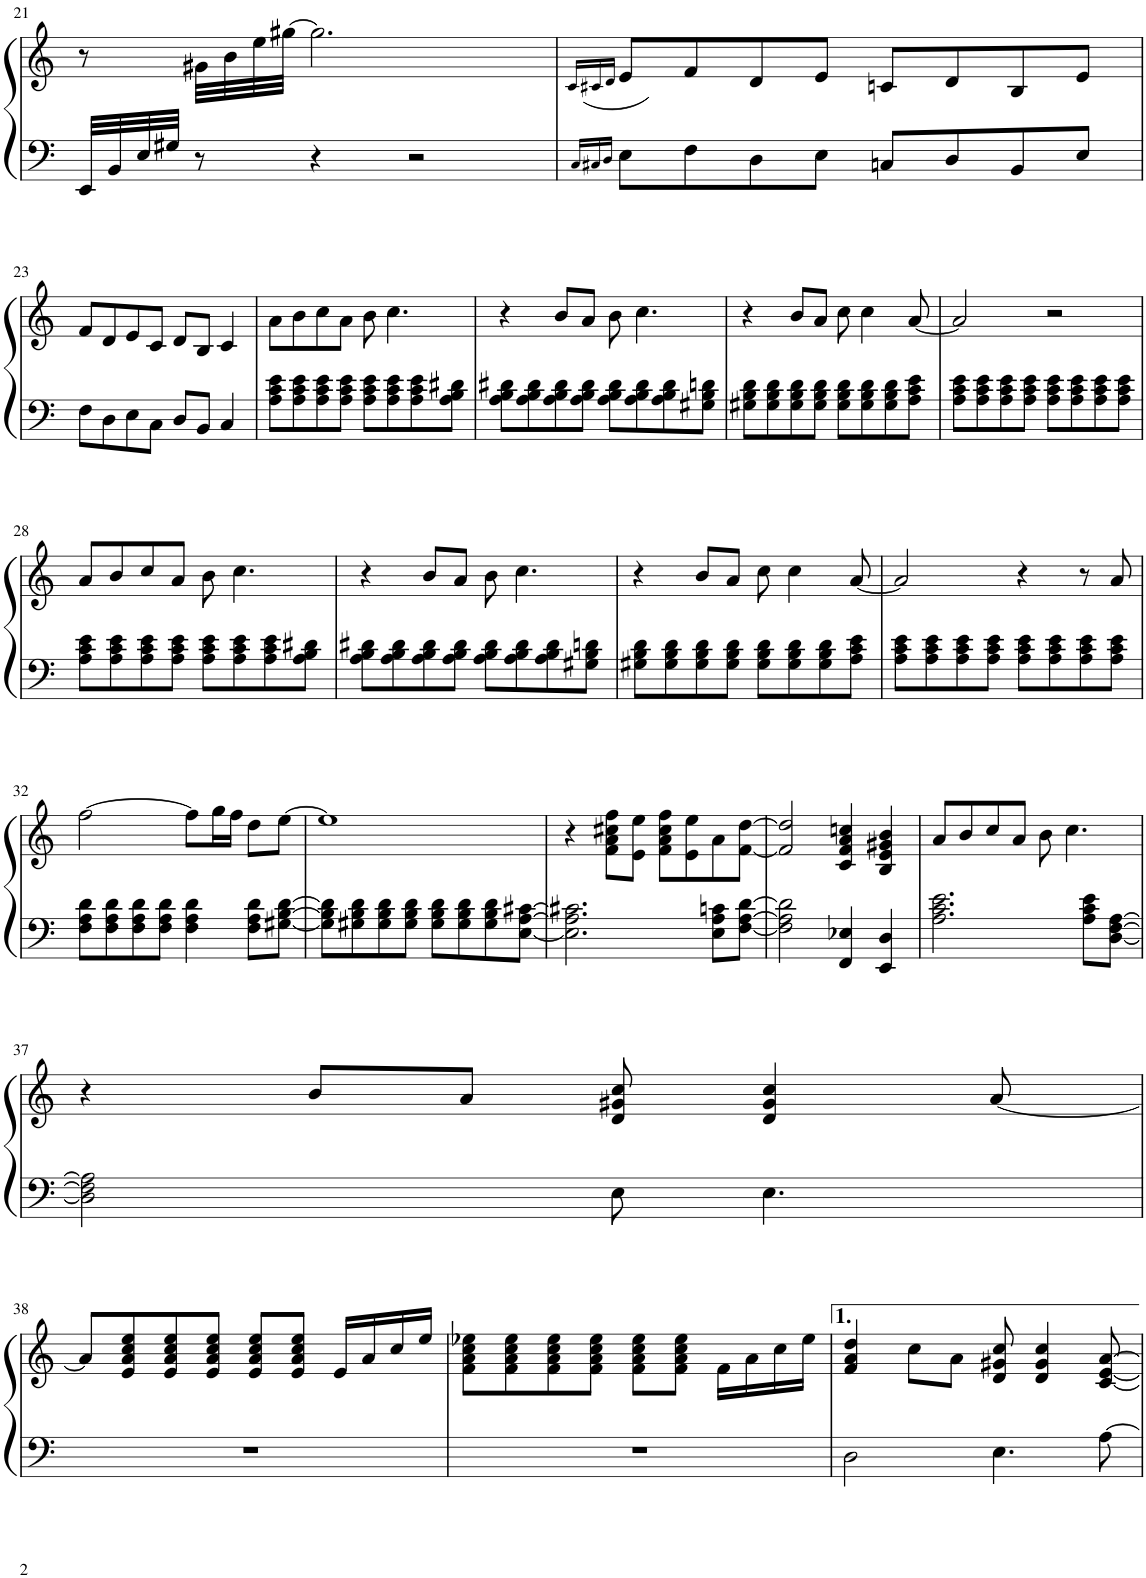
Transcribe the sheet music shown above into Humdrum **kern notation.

**kern	**kern
*part1	*part1
*staff2	*staff1
*I"Piano	*
*I'Pno.	*
!!LO:PB:g=z
*clefF4	*clefG2
*k[]	*k[]
*M4/4	*M4/4
=21	=21
32EE/LLL	8r
32BB/	.
32E/	.
32G#X/JJJ	.
8r	32g#X\LLL
.	32b\
.	32ee\
.	[32gg#X\JJJ
4r	2.gg#\]
2r	.
=22	=22
16qC/LL	16qc/LL
16qC#X/	16qc#X/
16qD/JJ	16qd/JJ
8E\L	(8e/L
8F\	8f/)
8D\	8d/
8E\J	8e/J
8Cn/L	8cn/L
8D/	8d/
8BB/	8B/
8E/J	8e/J
!!LO:LB:g=z
=23	=23
8F\L	8f/L
8D\	8d/
8E\	8e/
8C\J	8c/J
8D/L	8d/L
8BB/J	8B/J
4C/	4c/
=24	=24
8A\ 8c\ 8e\L	8a\L
8A\ 8c\ 8e\	8b\
8A\ 8c\ 8e\	8cc\
8A\ 8c\ 8e\J	8a\J
8A\ 8c\ 8e\L	8b\
8A\ 8c\ 8e\	4.cc\
8A\ 8c\ 8e\	.
8A\ 8B\ 8d#X\J	.
=25	=25
8A\ 8B\ 8d#X\L	4r
8A\ 8B\ 8d#\	.
8A\ 8B\ 8d#\	8b/L
8A\ 8B\ 8d#\J	8a/J
8A\ 8B\ 8d#\L	8b\
8A\ 8B\ 8d#\	4.cc\
8A\ 8B\ 8d#\	.
8G#X\ 8B\ 8dn\J	.
=26	=26
8G#X\ 8B\ 8d\L	4r
8G#\ 8B\ 8d\	.
8G#\ 8B\ 8d\	8b/L
8G#\ 8B\ 8d\J	8a/J
8G#\ 8B\ 8d\L	8cc\
8G#\ 8B\ 8d\	4cc\
8G#\ 8B\ 8d\	.
8A\ 8c\ 8e\J	[8a/
=27	=27
8A\ 8c\ 8e\L	2a/]
8A\ 8c\ 8e\	.
8A\ 8c\ 8e\	.
8A\ 8c\ 8e\J	.
8A\ 8c\ 8e\L	2r
8A\ 8c\ 8e\	.
8A\ 8c\ 8e\	.
8A\ 8c\ 8e\J	.
!!LO:LB:g=z
=28	=28
8A\ 8c\ 8e\L	8a/L
8A\ 8c\ 8e\	8b/
8A\ 8c\ 8e\	8cc/
8A\ 8c\ 8e\J	8a/J
8A\ 8c\ 8e\L	8b\
8A\ 8c\ 8e\	4.cc\
8A\ 8c\ 8e\	.
8A\ 8B\ 8d#X\J	.
=29	=29
8A\ 8B\ 8d#X\L	4r
8A\ 8B\ 8d#\	.
8A\ 8B\ 8d#\	8b/L
8A\ 8B\ 8d#\J	8a/J
8A\ 8B\ 8d#\L	8b\
8A\ 8B\ 8d#\	4.cc\
8A\ 8B\ 8d#\	.
8G#X\ 8B\ 8dn\J	.
=30	=30
8G#X\ 8B\ 8d\L	4r
8G#\ 8B\ 8d\	.
8G#\ 8B\ 8d\	8b/L
8G#\ 8B\ 8d\J	8a/J
8G#\ 8B\ 8d\L	8cc\
8G#\ 8B\ 8d\	4cc\
8G#\ 8B\ 8d\	.
8A\ 8c\ 8e\J	[8a/
=31	=31
8A\ 8c\ 8e\L	2a/]
8A\ 8c\ 8e\	.
8A\ 8c\ 8e\	.
8A\ 8c\ 8e\J	.
8A\ 8c\ 8e\L	4r
8A\ 8c\ 8e\	.
8A\ 8c\ 8e\	8r
8A\ 8c\ 8e\J	8a/
!!LO:LB:g=z
=32	=32
8F\ 8A\ 8d\L	[2ff\
8F\ 8A\ 8d\	.
8F\ 8A\ 8d\	.
8F\ 8A\ 8d\J	.
4F\ 4A\ 4d\	8ff\L]
.	16gg\L
.	16ff\JJ
8F\ 8A\ 8d\L	8dd\L
[8G#X\ [8B\ [8d\J	[8ee\J
=33	=33
8G#\] 8B\] 8d\]L	1ee]
8G#X\ 8B\ 8d\	.
8G#\ 8B\ 8d\	.
8G#\ 8B\ 8d\J	.
8G#\ 8B\ 8d\L	.
8G#\ 8B\ 8d\	.
8G#\ 8B\ 8d\	.
[8E\ [8A\ [8c#X\J	.
=34	=34
2.E\] 2.A\] 2.c#X\]	4r
.	8f\ 8a\ 8cc#X\ 8ff\L
.	8e\ 8ee\J
.	8f\ 8a\ 8cc#\ 8ff\L
.	8e\ 8ee\
8E\ 8A\ 8cn\L	8a\
[8F\ [8A\ [8d\J	[8f\ [8dd\J
=35	=35
2F\] 2A\] 2d\]	2f/] 2dd/]
4FF/ 4E-X/	4c/ 4f/ 4a/ 4ccn/
4EE/ 4D/	4B/ 4e/ 4g#X/ 4b/
=36	=36
2.A\ 2.c\ 2.e\	8a/L
.	8b/
.	8cc/
.	8a/J
.	8b\
.	4.cc\
8A\ 8c\ 8e\L	.
[8D\ [8F\ [8A\J	.
!!LO:LB:g=z
=37	=37
2D\] 2F\] 2A\]	4r
.	8b/L
.	8a/J
8E\	8d/ 8g#X/ 8cc/
4.E\	4d/ 4g#/ 4cc/
.	[8a/
!!LO:LB:g=z
=38	=38
1r	8a/L]
.	8e/ 8a/ 8cc/ 8ee/
.	8e/ 8a/ 8cc/ 8ee/
.	8e/ 8a/ 8cc/ 8ee/J
.	8e/ 8a/ 8cc/ 8ee/L
.	8e/ 8a/ 8cc/ 8ee/J
.	16e/LL
.	16a/
.	16cc/
.	16ee/JJ
=39	=39
1r	8f\ 8a\ 8cc\ 8ee-X\L
.	8f\ 8a\ 8cc\ 8ee-\
.	8f\ 8a\ 8cc\ 8ee-\
.	8f\ 8a\ 8cc\ 8ee-\J
.	8f\ 8a\ 8cc\ 8ee-\L
.	8f\ 8a\ 8cc\ 8ee-\J
.	16f\LL
.	16a\
.	16cc\
.	16ee-\JJ
=40	=40
2D\	4f/ 4a/ 4dd/
.	8cc\L
.	8a\J
4.E\	8d/ 8g#X/ 8cc/
.	4d/ 4g#/ 4cc/
[8A\	[8c/ [8e/ [8a/
=	=
*-	*-
